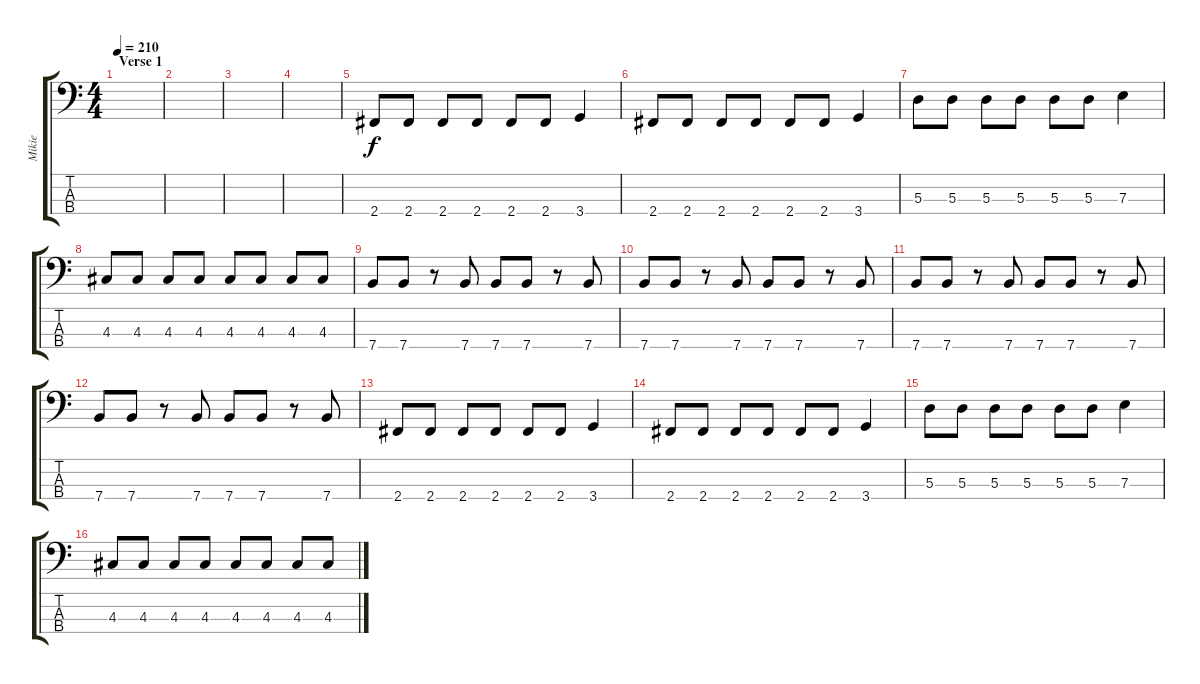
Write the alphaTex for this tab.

\track ("Mikie" "Mikie") {instrument electricbasspick}
\staff {score tabs}
\tuning (G2 D2 A1 E1) {hide}
\ts (4 4)
\section ("" "Verse 1")
\tempo 210
\clef f4
\ks c
|
|
|
|
2.4.8 2.4.8 2.4.8 2.4.8 2.4.8 2.4.8 3.4.4 |
2.4.8 2.4.8 2.4.8 2.4.8 2.4.8 2.4.8 3.4.4 |
5.3.8 5.3.8 5.3.8 5.3.8 5.3.8 5.3.8 7.3.4 |
4.3.8 4.3.8 4.3.8 4.3.8 4.3.8 4.3.8 4.3.8 4.3.8 |
7.4.8 7.4.8 r.8 7.4.8 7.4.8 7.4.8 r.8 7.4.8 |
7.4.8 7.4.8 r.8 7.4.8 7.4.8 7.4.8 r.8 7.4.8 |
7.4.8 7.4.8 r.8 7.4.8 7.4.8 7.4.8 r.8 7.4.8 |
7.4.8 7.4.8 r.8 7.4.8 7.4.8 7.4.8 r.8 7.4.8 |
2.4.8 2.4.8 2.4.8 2.4.8 2.4.8 2.4.8 3.4.4 |
2.4.8 2.4.8 2.4.8 2.4.8 2.4.8 2.4.8 3.4.4 |
5.3.8 5.3.8 5.3.8 5.3.8 5.3.8 5.3.8 7.3.4 |
4.3.8 4.3.8 4.3.8 4.3.8 4.3.8 4.3.8 4.3.8 4.3.8
